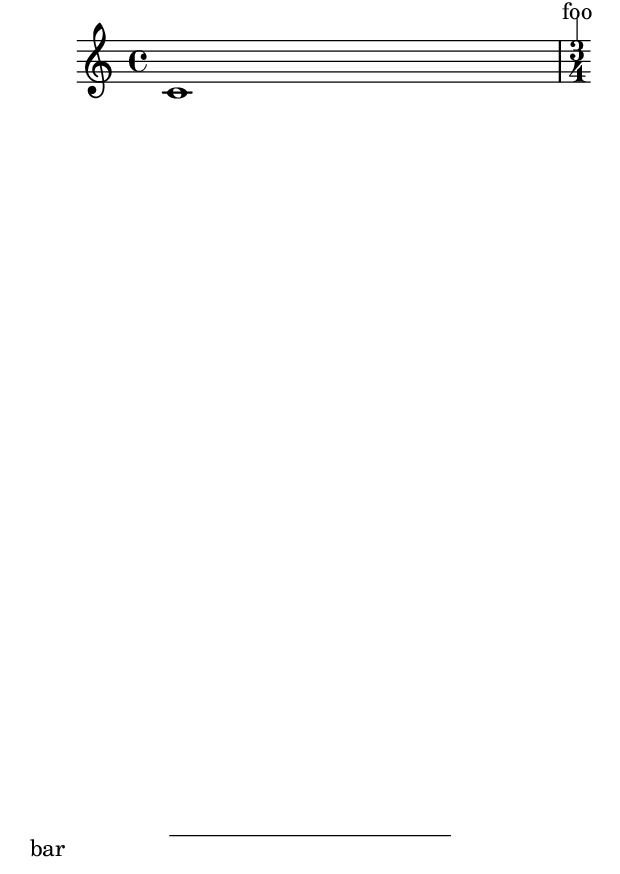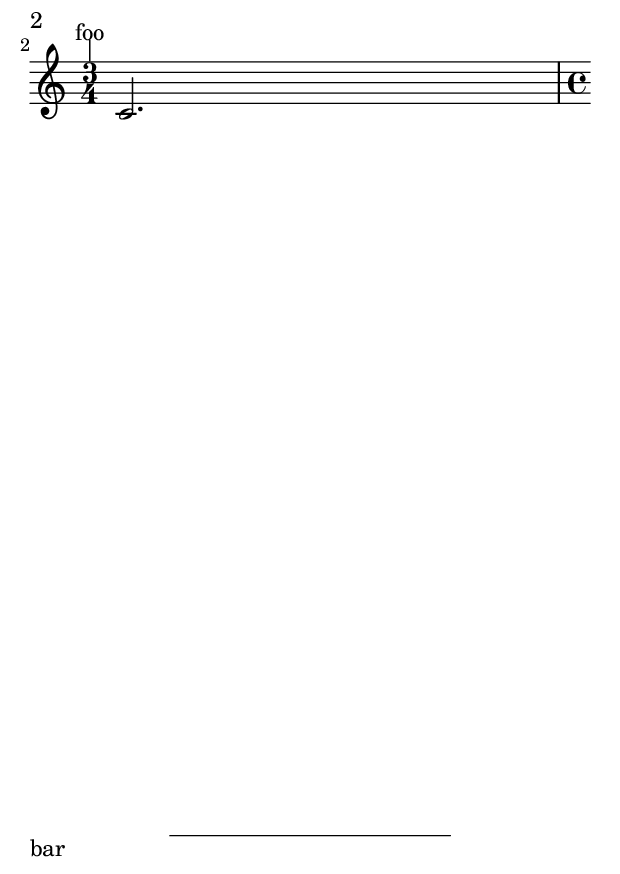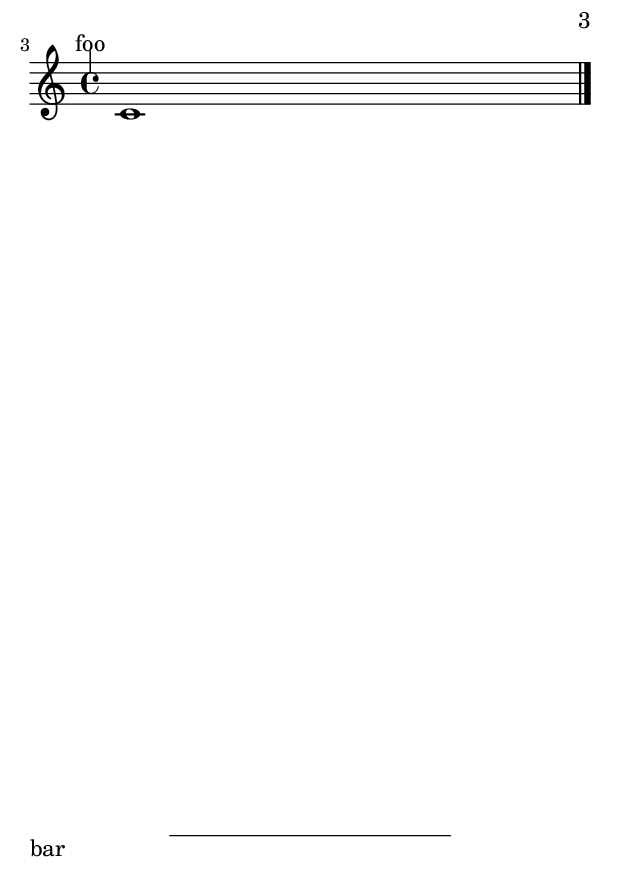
%% Generated by lilypond-book
%% Options: [exampleindent=10.16\mm,indent=0\mm,line-width=160\mm,paper-height=845.047\pt,paper-width=597.508\pt,papersize='(cons (* 597.508 pt) (* 845.047 pt))]
\include "lilypond-book-preamble.ly"


% ****************************************************************
% Start cut-&-pastable-section
% ****************************************************************

#(ly:set-option 'eps-box-padding 3.000000)



\paper {
  #(set-paper-size '(cons (* 597.508 pt) (* 845.047 pt)))
  indent = 0\mm
  line-width = 160\mm
  % offset the left padding, also add 1mm as lilypond creates cropped
  % images with a little space on the right
  line-width = #(- line-width (* mm  3.000000) (* mm 1))
}

\layout {
  
}




% ****************************************************************
% ly snippet:
% ****************************************************************
\sourcefilename "/lilypond-2.25.16/input/regression/footnote-break-visibility.ly"
\sourcefileline 0
\version "2.23.4"
\header {
  texidoc = "With grobs that have break visibility, footnotes will
automatically take the break visibility of the grob being footnoted.
This behavior can be overridden.
"
}

#(set-default-paper-size "a6")

\book {

\new Staff
{
  \relative {
    c'1
    \footnote "foo" #'(0 . 2) "bar" Staff.TimeSignature
    \time 3/4
    \break \pageBreak
    c2.
    \once \override Score.Footnote.break-visibility = ##(#f #f #t)
    \footnote "foo" #'(0 . 2) "bar" Staff.TimeSignature
    \time 4/4
    \break \pageBreak
    c1 \bar "|."
}}}



% ****************************************************************
% end ly snippet
% ****************************************************************
